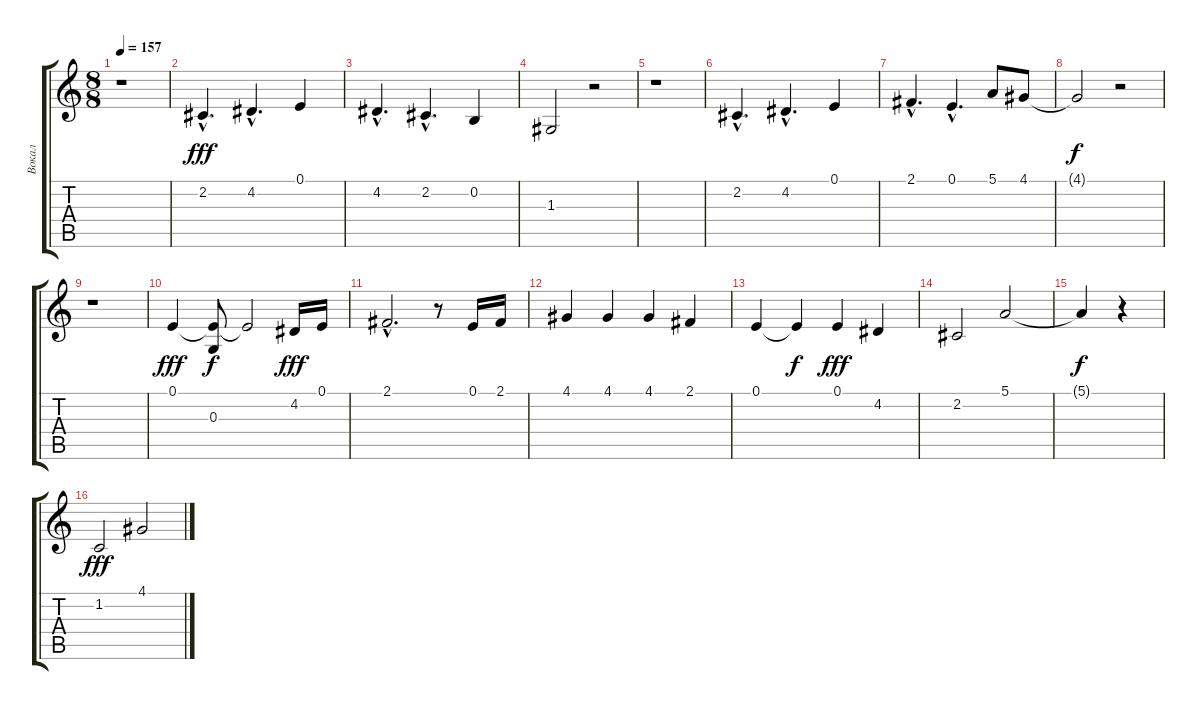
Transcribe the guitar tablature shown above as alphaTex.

\track ("Вокал" "Вокал") {instrument tenorsax}
\staff {score tabs}
\tuning (E4 B3 G3 D3 A2 E2) {hide}
\ts (8 8)
\tempo 157
\clef g2
\ks c
r.1{dy f} |
2.2{hac}.4{d dy fff} 4.2{hac}.4{d} 0.1.4 |
4.2{hac}.4{d} 2.2{hac}.4{d} 0.2.4 |
1.3.2 r.2 |
r.1 |
2.2{hac}.4{d} 4.2{hac}.4{d} 0.1.4 |
2.1{hac}.4{d} 0.1{hac}.4{d} 5.1.8 4.1.8 |
4.1{t}.2{dy f} r.2 |
r.1 |
0.1.4{dy fff} (0.1{t} 0.3).8{dy f} 0.1{t}.2 4.2.16{dy fff} 0.1.16 |
2.1{hac}.2{d} r.8 0.1.16 2.1.16 |
4.1.4 4.1.4 4.1.4 2.1.4 |
0.1.4 0.1{t}.4{dy f} 0.1.4{dy fff} 4.2.4 |
2.2.2 5.1.2 |
5.1{t}.4{dy f} r.4 |
1.2.2{dy fff} 4.1.2
